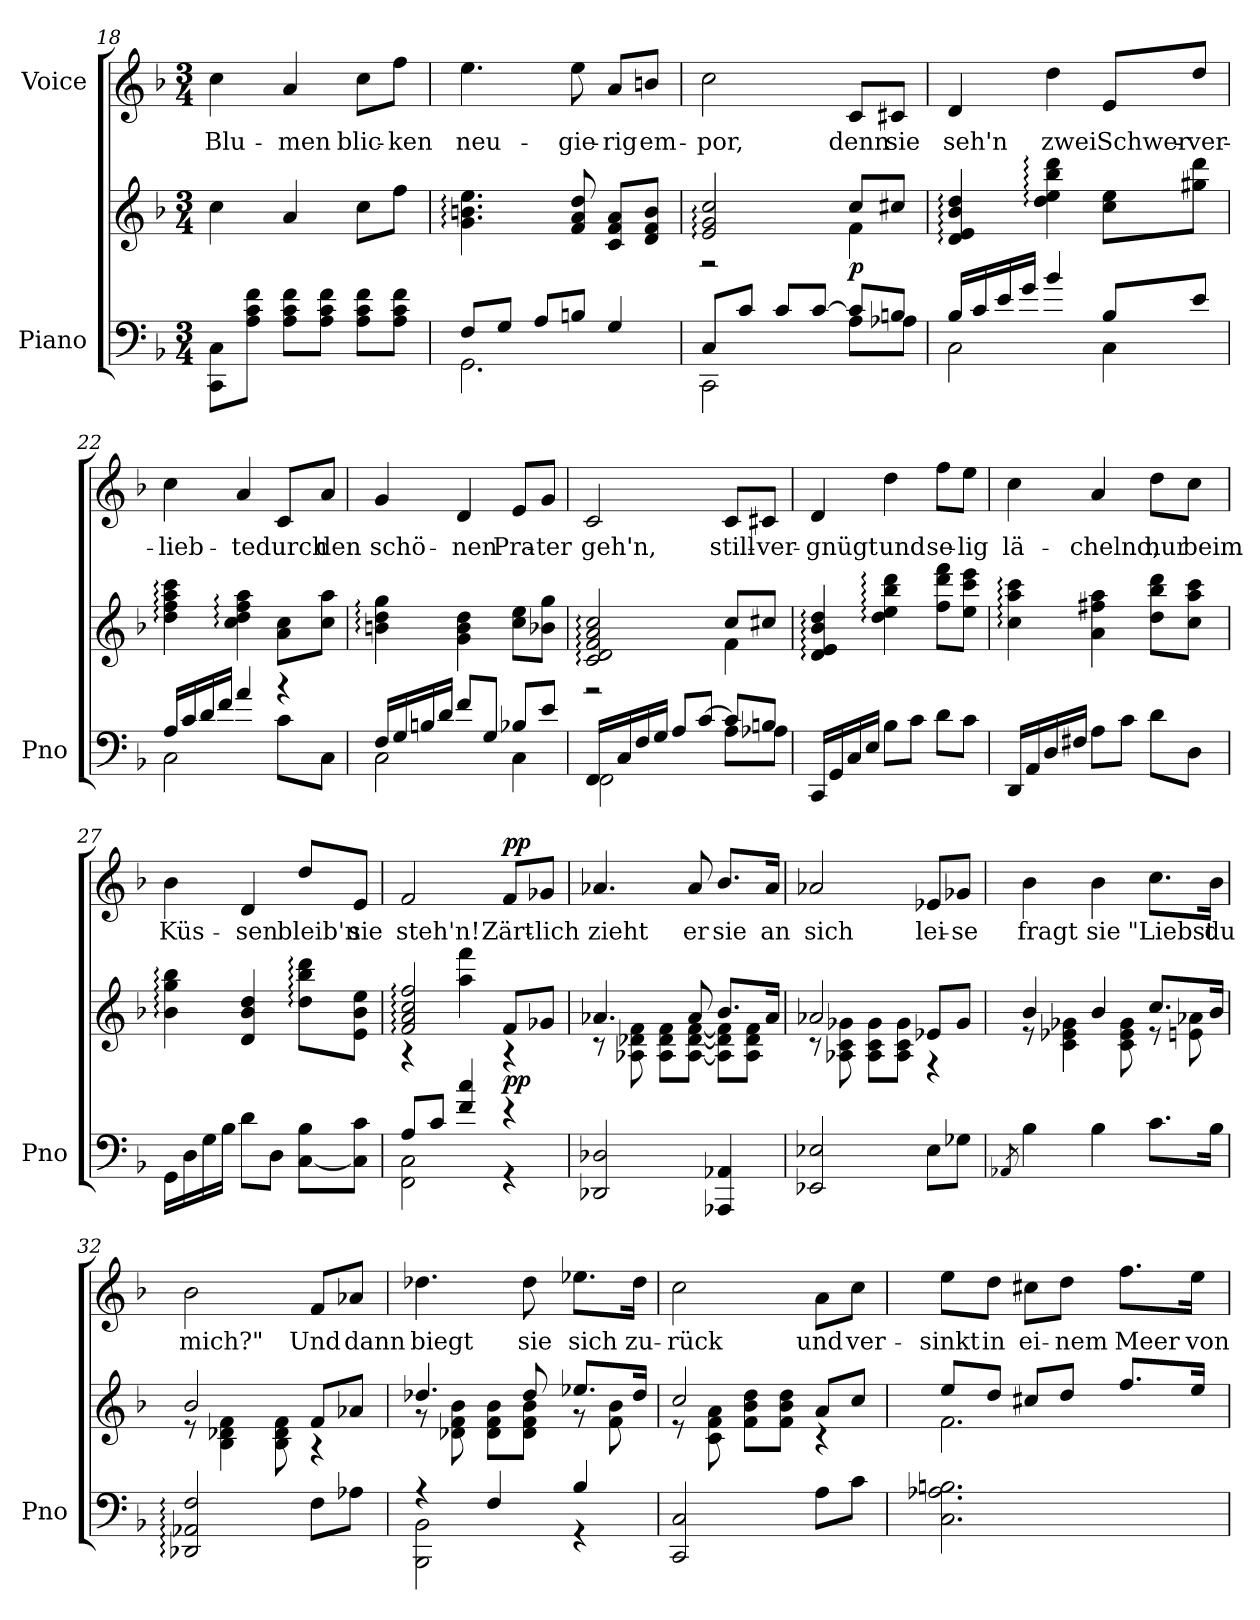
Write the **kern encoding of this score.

**kern	**kern	**dynam	**kern	**text	**dynam
*part2	*part2	*part2	*part1	*part1	*part1
*staff3	*staff2	*staff2/3	*staff1	*staff1	*staff1
*I"Piano	*	*	*I"Voice	*	*
*I'Pno	*	*	*	*	*
*clefF4	*clefG2	*	*clefG2	*	*
*k[b-]	*k[b-]	*	*k[b-]	*	*
*M3/4	*M3/4	*	*M3/4	*	*
=18	=18	=18	=18	=18	=18
!	!	!	!	!LO:LY:b	!
8CC\ 8C\L	4cc\	.	4cc\	Blu-	.
8A\ 8c\ 8f\J	.	.	.	.	.
!	!	!	!	!LO:LY:b	!
8A\ 8c\ 8f\L	4a/	.	4a/	-men	.
8A\ 8c\ 8f\J	.	.	.	.	.
!	!	!	!	!LO:LY:b	!
8A\ 8c\ 8f\L	8cc\L	.	8cc\L	blic-	.
!	!	!	!	!LO:LY:b	!
8A\ 8c\ 8f\J	8ff\J	.	8ff\J	-ken	.
=19	=19	=19	=19	=19	=19
*^	*	*	*	*	*
!	!	!	!	!	!LO:LY:b	!
8F/L	2.GG\	4.g\: 4.bn\: 4.ee\:	.	4.ee\	neu-	.
8G/J	.	.	.	.	.	.
8A/L	.	.	.	.	.	.
!	!	!	!	!	!LO:LY:b	!
8Bn/J	.	8f/ 8a/ 8dd/	.	8ee\	-gie-	.
!	!	!	!	!	!LO:LY:b	!
4G/	.	8c/ 8f/ 8a/L	.	8a/L	-rig	.
!	!	!	!	!	!LO:LY:b	!
.	.	8d/ 8f/ 8b/J	.	8bn/J	em-	.
=20	=20	=20	=20	=20	=20	=20
*	*	*^	*	*	*	*
!	!	!	!	!	!	!LO:LY:b	!
8C/L	2CC\	2e/: 2g/: 2cc/:	2r	.	2cc\	-por,	.
8c/J	.	.	.	.	.	.	.
8c/L	.	.	.	.	.	.	.
[8c/J	.	.	.	.	.	.	.
!	!	!	!	!LO:DY:b	!	!LO:LY:b	!
8c/L]	8A\L	8cc/L	4f\	p	8c/L	denn	.
!	!	!	!	!	!	!LO:LY:b	!
8Bn/J	8A-X\J	8cc#X/J	.	.	8c#X/J	sie	.
*	*	*v	*v	*	*	*	*
=21	=21	=21	=21	=21	=21	=21
!	!	!	!	!	!LO:LY:b	!
16B-/LL	2C\	4d/: 4e/: 4b-/: 4dd/:	.	4d/	seh'n	.
16c/	.	.	.	.	.	.
16e/	.	.	.	.	.	.
16g/JJ	.	.	.	.	.	.
!	!	!	!	!	!LO:LY:b	!
4b-/	.	4dd\: 4ee\: 4bb-\: 4ddd\:	.	4dd\	zwei	.
!	!	!	!	!	!LO:LY:b	!
8B-/L	4C\	8cc\ 8ee\L	.	8e/L	Schwer-	.
!	!	!	!	!	!LO:LY:b	!
8e/J	.	8gg#X\ 8ddd\J	.	8dd/J	-ver-	.
=22	=22	=22	=22	=22	=22	=22
!	!	!	!	!	!LO:LY:b	!
16A/LL	2C\	4dd\: 4ff\: 4aa\: 4ccc\:	.	4cc\	-lieb-	.
16c/	.	.	.	.	.	.
16d/	.	.	.	.	.	.
16f/JJ	.	.	.	.	.	.
!	!	!	!	!	!LO:LY:b	!
4a/	.	4cc\: 4dd\: 4ff\: 4aa\:	.	4a/	-te	.
!	!	!	!	!	!LO:LY:b	!
4r	8c\L	8a\ 8cc\L	.	8c/L	durch	.
!	!	!	!	!	!LO:LY:b	!
.	8C\J	8cc\ 8aa\J	.	8a/J	den	.
=23	=23	=23	=23	=23	=23	=23
!	!	!	!	!	!LO:LY:b	!
16F/LL	2C\	4bn\: 4dd\: 4gg\:	.	4g/	schö-	.
16G/	.	.	.	.	.	.
16Bn/	.	.	.	.	.	.
16d/JJ	.	.	.	.	.	.
!	!	!	!	!	!LO:LY:b	!
8f/L	.	4g\ 4b\ 4dd\	.	4d/	-nen	.
8G/J	.	.	.	.	.	.
!	!	!	!	!	!LO:LY:b	!
8B-X/L	4C\	8cc\ 8ee\L	.	8e/L	Pra-	.
!	!	!	!	!	!LO:LY:b	!
8e/J	.	8b-X\ 8gg\J	.	8g/J	-ter	.
=24	=24	=24	=24	=24	=24	=24
*	*	*^	*	*	*	*
!	!	!	!	!	!	!LO:LY:b	!
16FF/LL	2FF\	2c/: 2d/: 2f/: 2a/: 2cc/:	2r	.	2c/	geh'n,	.
16C/	.	.	.	.	.	.	.
16F/	.	.	.	.	.	.	.
16G/JJ	.	.	.	.	.	.	.
8A/L	.	.	.	.	.	.	.
[8c/J	.	.	.	.	.	.	.
!	!	!	!	!	!	!LO:LY:b	!
8c/L]	8A\L	8cc/L	4f\	.	8c/L	still-	.
!	!	!	!	!	!	!LO:LY:b	!
8Bn/J	8A-X\J	8cc#X/J	.	.	8c#X/J	-ver-	.
*	*	*v	*v	*	*	*	*
=25	=25	=25	=25	=25	=25	=25
!	!	!	!	!	!LO:LY:b	!
*v	*v	*	*	*	*	*
16CC/LL	4d/: 4e/: 4b-/: 4dd/:	.	4d/	-gnügt	.
16GG/	.	.	.	.	.
16C/	.	.	.	.	.
16E/JJ	.	.	.	.	.
!	!	!	!	!LO:LY:b	!
8B-\L	4dd\: 4ee\: 4bb-\: 4ddd\:	.	4dd\	und	.
8c\J	.	.	.	.	.
!	!	!	!	!LO:LY:b	!
8d\L	8ff\ 8ddd\ 8fff\L	.	8ff\L	se-	.
!	!	!	!	!LO:LY:b	!
8c\J	8ee\ 8ccc\ 8eee\J	.	8ee\J	-lig	.
=26	=26	=26	=26	=26	=26
!	!	!	!	!LO:LY:b	!
16DD/LL	4cc\: 4aa\: 4ccc\:	.	4cc\	lä-	.
16AA/	.	.	.	.	.
16D/	.	.	.	.	.
16F#X/JJ	.	.	.	.	.
!	!	!	!	!LO:LY:b	!
8A\L	4a\ 4ff#X\ 4aa\	.	4a/	-chelnd,	.
8c\J	.	.	.	.	.
!	!	!	!	!LO:LY:b	!
8d\L	8dd\ 8bb-\ 8ddd\L	.	8dd\L	nur	.
!	!	!	!	!LO:LY:b	!
8D\J	8cc\ 8aa\ 8ccc\J	.	8cc\J	beim	.
=27	=27	=27	=27	=27	=27
!	!	!	!	!LO:LY:b	!
16GG\LL	4b-\: 4gg\: 4bb-\:	.	4b-\	Küs-	.
16D\	.	.	.	.	.
16G\	.	.	.	.	.
16B-\JJ	.	.	.	.	.
!	!	!	!	!LO:LY:b	!
8d\L	4d/ 4b-/ 4dd/	.	4d/	-sen	.
8D\J	.	.	.	.	.
!	!	!	!	!LO:LY:b	!
[8C\ 8B-\L	8dd\: 8bb-\: 8ddd\:L	.	8dd/L	bleib'n	.
!	!	!	!	!LO:LY:b	!
8C\] 8c\J	8e\ 8b-\ 8ee\J	.	8e/J	sie	.
=28	=28	=28	=28	=28	=28
*^	*^	*	*	*	*
!	!	!	!	!	!	!LO:LY:b	!
8A/L	2FF\ 2C\	2f/: 2a/: 2cc/: 2ff/:	4r	.	2f/	steh'n!	.
8c/J	.	.	.	.	.	.	.
4f/ 4cc/	.	.	4aa\ 4fff\	.	.	.	.
!	!	!	!	!LO:DY:b	!	!LO:LY:b	!LO:DY:b
4r	4r	8f/L	4r	pp	8f/L	Zärt-	pp
!	!	!	!	!	!	!LO:LY:b	!
.	.	8g-X/J	.	.	8g-X/J	-lich	.
*v	*v	*	*	*	*	*	*
=29	=29	=29	=29	=29	=29	=29
!	!	!	!	!	!LO:LY:b	!
2DD-X/ 2D-X/	4.a-X/	8r	.	4.a-X/	zieht	.
.	.	8A-X\ 8d-X\ 8f\	.	.	.	.
.	.	8A-\ 8d-\ 8f\L	.	.	.	.
!	!	!	!	!	!LO:LY:b	!
.	8a-/	[8A-\ [8d-\ [8f\J	.	8a-/	er	.
!	!	!	!	!	!LO:LY:b	!
4AAA-X/ 4AA-X/	8.b-/L	8A-\] 8d-\] 8f\]L	.	8.b-/L	sie	.
.	.	8A-\ 8d-\ 8f\J	.	.	.	.
!	!	!	!	!	!LO:LY:b	!
.	16a-/Jk	.	.	16a-/Jk	an	.
=30	=30	=30	=30	=30	=30	=30
!	!	!	!	!	!LO:LY:b	!
2EE-X/ 2E-X/	2a-X/	8r	.	2a-X/	sich	.
.	.	8A-X\ 8c\ 8g-X\	.	.	.	.
.	.	8A-\ 8c\ 8g-\L	.	.	.	.
.	.	8A-\ 8c\ 8g-\J	.	.	.	.
!	!	!	!	!	!LO:LY:b	!
8E-\L	8e-X/L	4r	.	8e-X/L	lei-	.
!	!	!	!	!	!LO:LY:b	!
8G-X\J	8g-/J	.	.	8g-X/J	-se	.
=31	=31	=31	=31	=31	=31	=31
8qAA-X/	.	.	.	.	.	.
!	!	!	!	!	!LO:LY:b	!
4B-\	4b-/	8r	.	4b-\	fragt	.
.	.	4c\ 4e-X\ 4g-X\	.	.	.	.
!	!	!	!	!	!LO:LY:b	!
4B-\	4b-/	.	.	4b-\	sie	.
.	.	8c\ 8e-\ 8g-\	.	.	.	.
!	!	!	!	!	!LO:LY:b	!
8.c\L	8.cc/L	8r	.	8.cc\L	"Liebst	.
.	.	8en\ 8a-X\	.	.	.	.
!	!	!	!	!	!LO:LY:b	!
16B-\Jk	16b-/Jk	.	.	16b-\Jk	du	.
=32	=32	=32	=32	=32	=32	=32
!	!	!	!	!	!LO:LY:b	!
2DD-X/: 2AA-X/: 2F/:	2b-/	8r	.	2b-\	mich?"	.
.	.	4B-\ 4d-X\ 4f\	.	.	.	.
.	.	8B-\ 8d-\ 8f\	.	.	.	.
!	!	!	!	!	!LO:LY:b	!
8F\L	8f/L	4r	.	8f/L	Und	.
!	!	!	!	!	!LO:LY:b	!
8A-X\J	8a-X/J	.	.	8a-X/J	dann	.
=33	=33	=33	=33	=33	=33	=33
*^	*	*	*	*	*	*
!	!	!	!	!	!	!LO:LY:b	!
4r	2BBB-\ 2BB-\	4.dd-X/	8r	.	4.dd-X\	biegt	.
.	.	.	8d-X\ 8f\ 8b-\	.	.	.	.
4F/	.	.	8d-\ 8f\ 8b-\L	.	.	.	.
!	!	!	!	!	!	!LO:LY:b	!
.	.	8dd-/	8d-\ 8f\ 8b-\J	.	8dd-\	sie	.
!	!	!	!	!	!	!LO:LY:b	!
4B-/	4r	8.ee-X/L	8r	.	8.ee-X\L	sich	.
.	.	.	8f\ 8b-\	.	.	.	.
!	!	!	!	!	!	!LO:LY:b	!
.	.	16dd-/Jk	.	.	16dd-\Jk	zu-	.
*v	*v	*	*	*	*	*	*
=34	=34	=34	=34	=34	=34	=34
!	!	!	!	!	!LO:LY:b	!
2CC/ 2C/	2cc/	8r	.	2cc\	-rück	.
.	.	8c\ 8f\ 8a\	.	.	.	.
.	.	8f\ 8b-\ 8dd\L	.	.	.	.
.	.	8f\ 8b-\ 8dd\J	.	.	.	.
!	!	!	!	!	!LO:LY:b	!
8A\L	8a/L	4r	.	8a\L	und	.
!	!	!	!	!	!LO:LY:b	!
8c\J	8cc/J	.	.	8cc\J	ver-	.
=35	=35	=35	=35	=35	=35	=35
!	!	!	!	!	!LO:LY:b	!
2.C\ 2.A-X\ 2.Bn\	8ee/L	2.f\	.	8ee\L	-sinkt	.
!	!	!	!	!	!LO:LY:b	!
.	8dd/J	.	.	8dd\J	in	.
!	!	!	!	!	!LO:LY:b	!
.	8cc#X/L	.	.	8cc#X\L	ei-	.
!	!	!	!	!	!LO:LY:b	!
.	8dd/J	.	.	8dd\J	-nem	.
!	!	!	!	!	!LO:LY:b	!
.	8.ff/L	.	.	8.ff\L	Meer	.
!	!	!	!	!	!LO:LY:b	!
.	16ee/Jk	.	.	16ee\Jk	von	.
*	*v	*v	*	*	*	*
=	=	=	=	=	=
*-	*-	*-	*-	*-	*-
